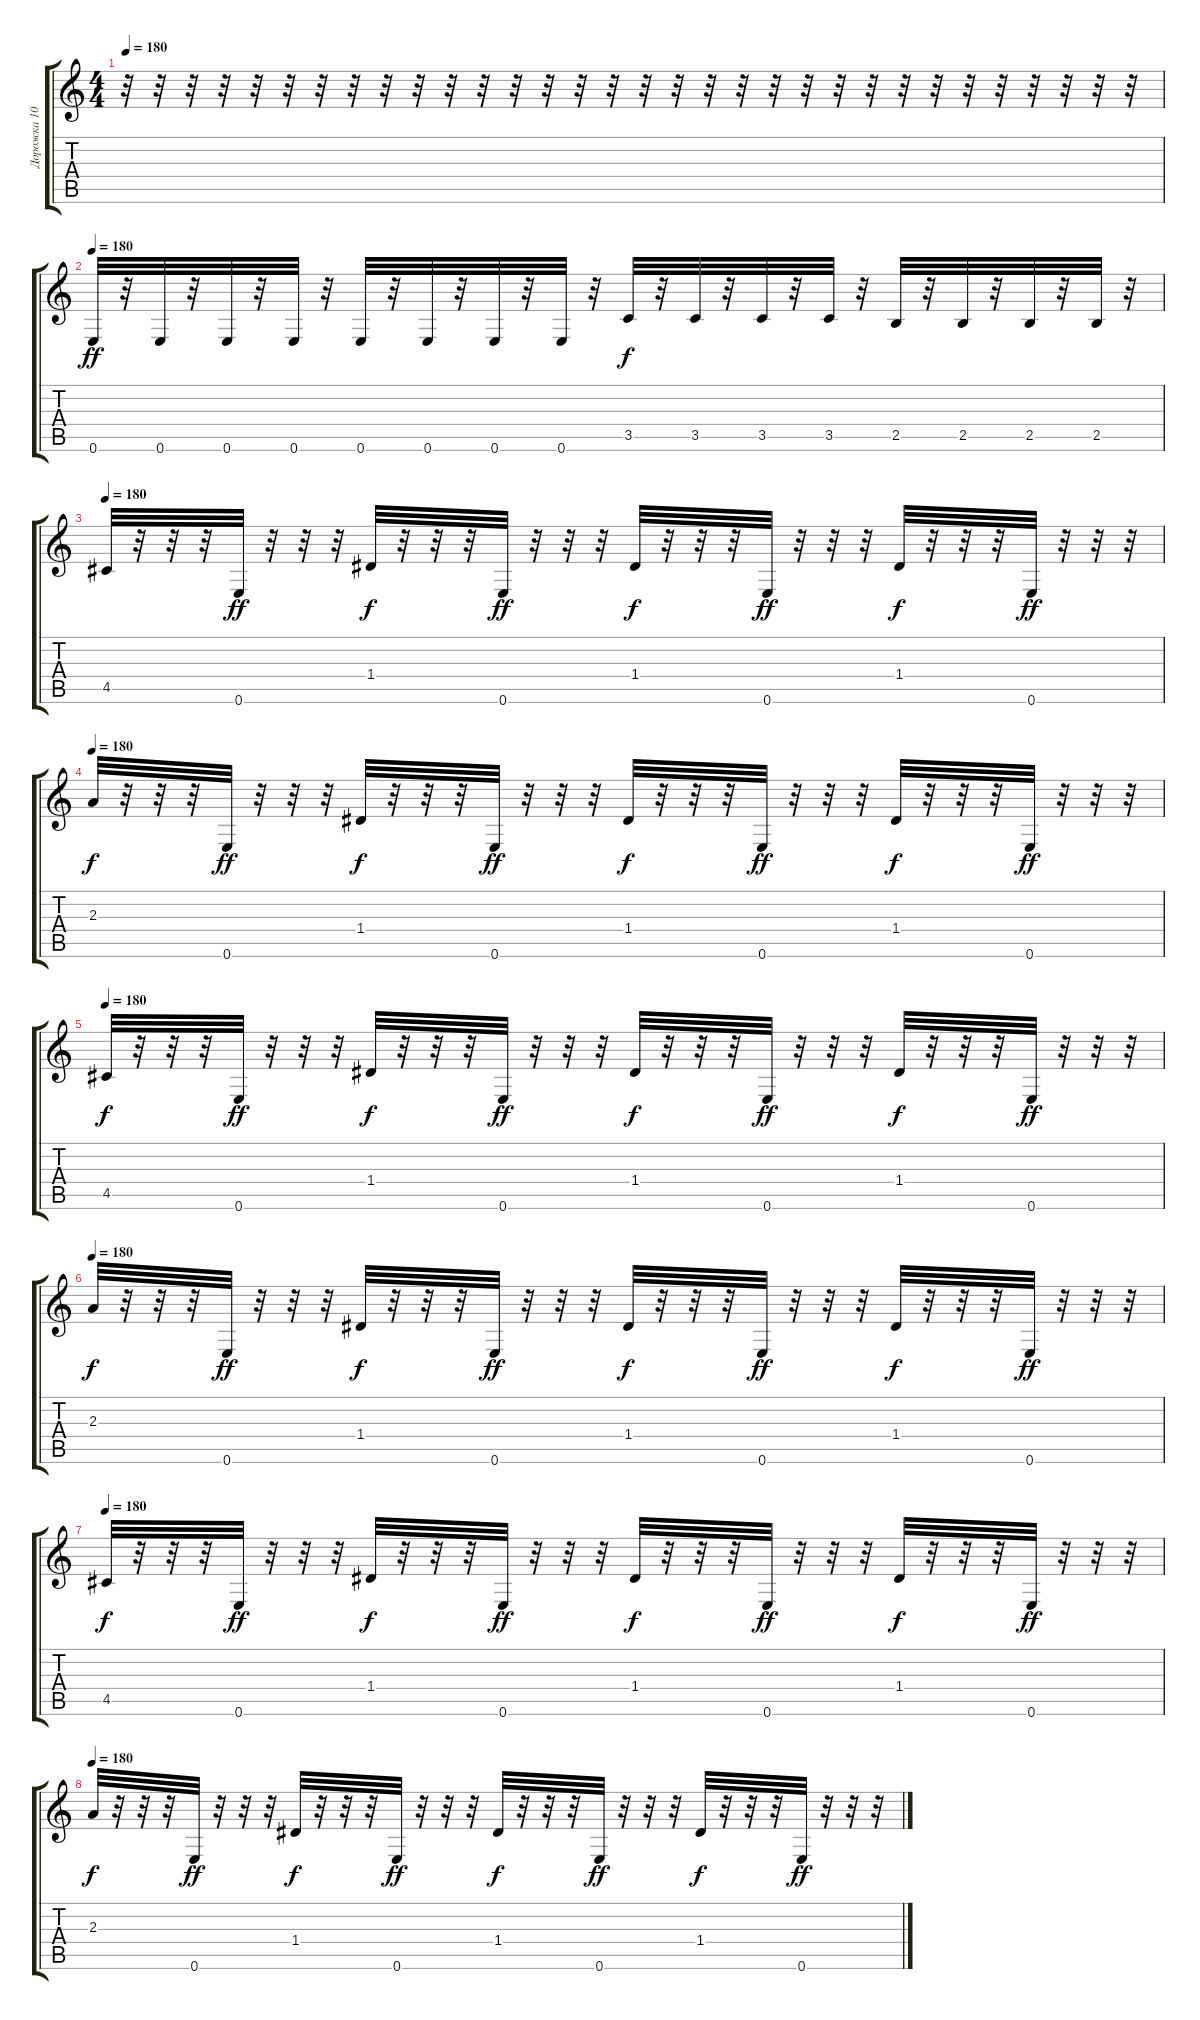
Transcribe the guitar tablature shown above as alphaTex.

\track ("Дорожка 10" "Дорожка 10") {instrument acousticguitarnylon}
\staff {score tabs}
\tuning (E4 B3 G3 D3 A2 E2) {hide}
\ts (4 4)
\tempo 180
\clef g2
\ks c
r.32{dy ff} r.32 r.32 r.32 r.32 r.32 r.32 r.32 r.32 r.32 r.32 r.32 r.32 r.32 r.32 r.32 r.32 r.32 r.32 r.32 r.32 r.32 r.32 r.32 r.32 r.32 r.32 r.32 r.32 r.32 r.32 r.32 |
\tempo 180
0.6.32 r.32 0.6.32 r.32 0.6.32 r.32 0.6.32 r.32 0.6.32 r.32 0.6.32 r.32 0.6.32 r.32 0.6.32 r.32 3.5.32{dy f} r.32 3.5.32 r.32 3.5.32 r.32 3.5.32 r.32 2.5.32 r.32 2.5.32 r.32 2.5.32 r.32 2.5.32 r.32 |
\tempo 180
4.5.32 r.32 r.32 r.32 0.6.32{dy ff} r.32 r.32 r.32 1.4.32{dy f} r.32 r.32 r.32 0.6.32{dy ff} r.32 r.32 r.32 1.4.32{dy f} r.32 r.32 r.32 0.6.32{dy ff} r.32 r.32 r.32 1.4.32{dy f} r.32 r.32 r.32 0.6.32{dy ff} r.32 r.32 r.32 |
\tempo 180
2.3.32{dy f} r.32 r.32 r.32 0.6.32{dy ff} r.32 r.32 r.32 1.4.32{dy f} r.32 r.32 r.32 0.6.32{dy ff} r.32 r.32 r.32 1.4.32{dy f} r.32 r.32 r.32 0.6.32{dy ff} r.32 r.32 r.32 1.4.32{dy f} r.32 r.32 r.32 0.6.32{dy ff} r.32 r.32 r.32 |
\tempo 180
4.5.32{dy f} r.32 r.32 r.32 0.6.32{dy ff} r.32 r.32 r.32 1.4.32{dy f} r.32 r.32 r.32 0.6.32{dy ff} r.32 r.32 r.32 1.4.32{dy f} r.32 r.32 r.32 0.6.32{dy ff} r.32 r.32 r.32 1.4.32{dy f} r.32 r.32 r.32 0.6.32{dy ff} r.32 r.32 r.32 |
\tempo 180
2.3.32{dy f} r.32 r.32 r.32 0.6.32{dy ff} r.32 r.32 r.32 1.4.32{dy f} r.32 r.32 r.32 0.6.32{dy ff} r.32 r.32 r.32 1.4.32{dy f} r.32 r.32 r.32 0.6.32{dy ff} r.32 r.32 r.32 1.4.32{dy f} r.32 r.32 r.32 0.6.32{dy ff} r.32 r.32 r.32 |
\tempo 180
4.5.32{dy f} r.32 r.32 r.32 0.6.32{dy ff} r.32 r.32 r.32 1.4.32{dy f} r.32 r.32 r.32 0.6.32{dy ff} r.32 r.32 r.32 1.4.32{dy f} r.32 r.32 r.32 0.6.32{dy ff} r.32 r.32 r.32 1.4.32{dy f} r.32 r.32 r.32 0.6.32{dy ff} r.32 r.32 r.32 |
\tempo 180
2.3.32{dy f} r.32 r.32 r.32 0.6.32{dy ff} r.32 r.32 r.32 1.4.32{dy f} r.32 r.32 r.32 0.6.32{dy ff} r.32 r.32 r.32 1.4.32{dy f} r.32 r.32 r.32 0.6.32{dy ff} r.32 r.32 r.32 1.4.32{dy f} r.32 r.32 r.32 0.6.32{dy ff} r.32 r.32 r.32
